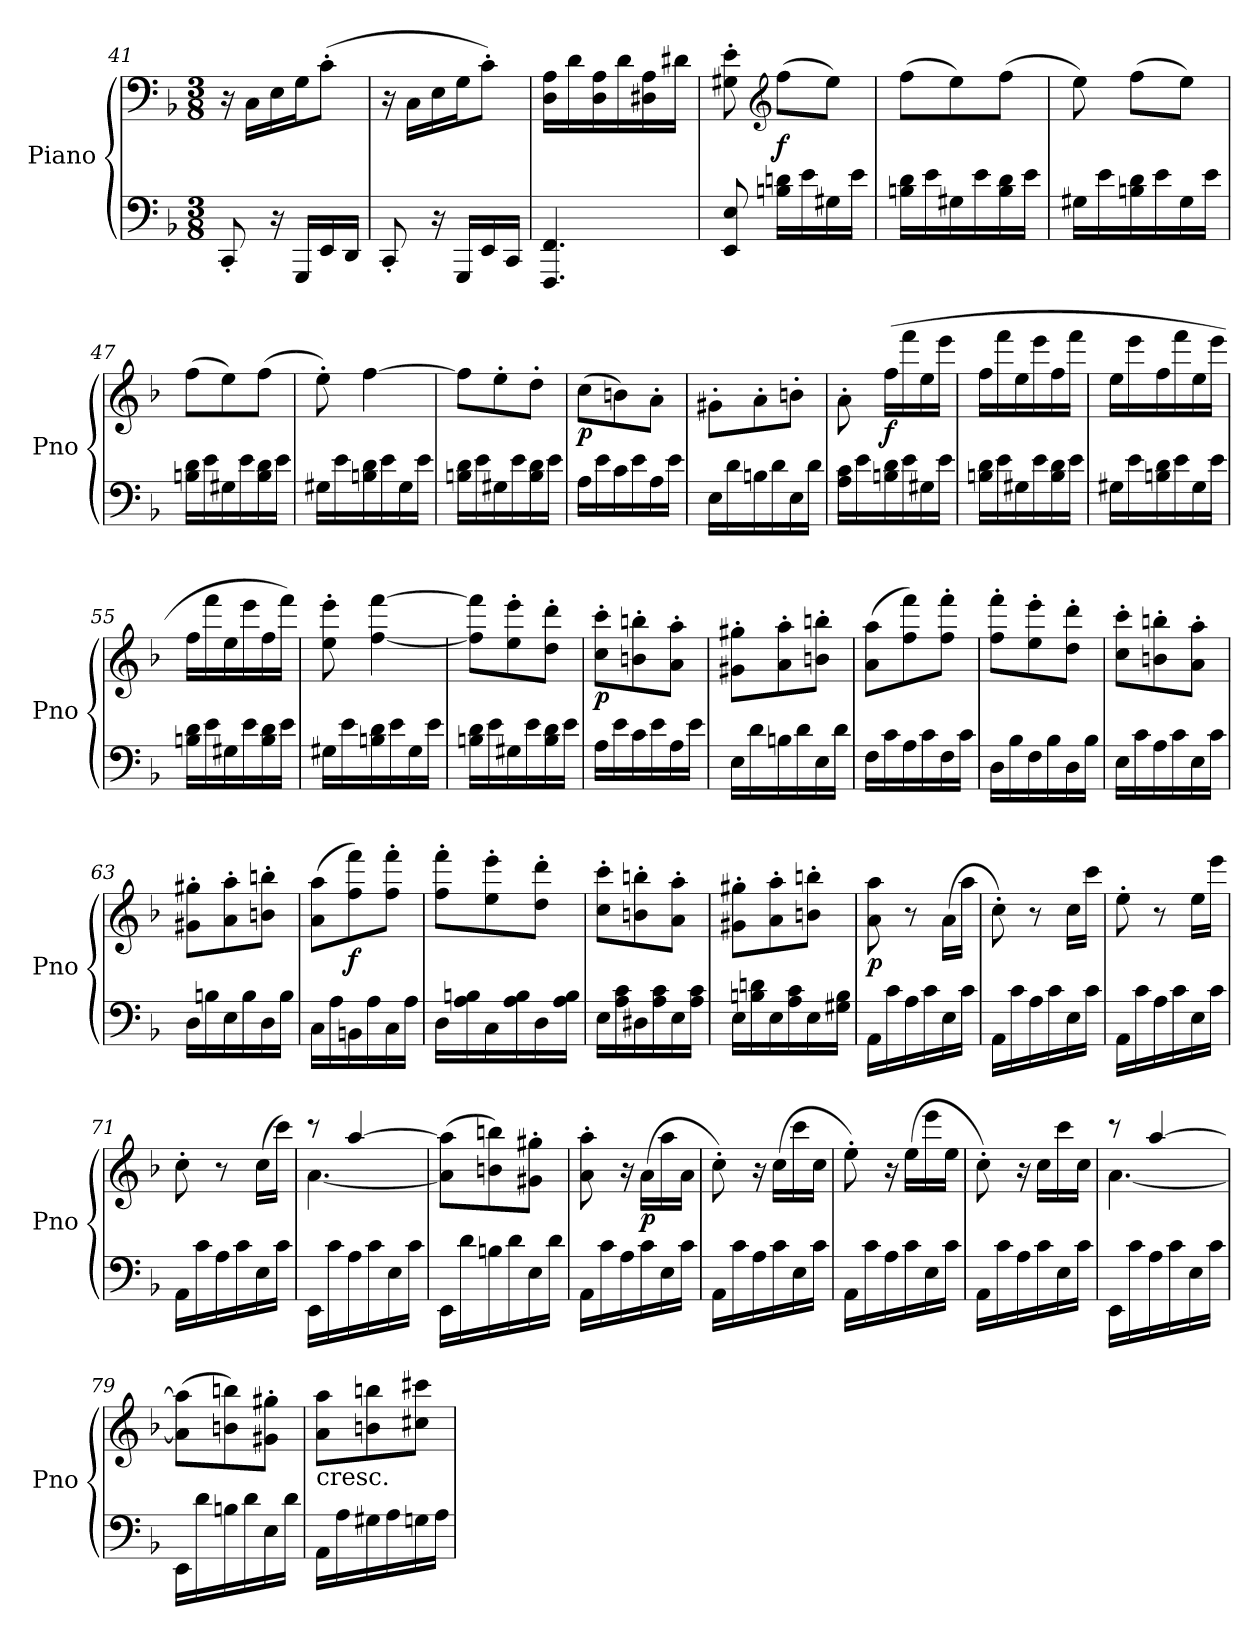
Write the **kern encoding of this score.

**kern	**kern	**dynam
*part1	*part1	*part1
*staff2	*staff1	*staff1/2
*I"Piano	*	*
*I'Pno	*	*
*clefF4	*clefF4	*
*k[b-]	*k[b-]	*
*d:	*d:	*
*M3/8	*M3/8	*
=41	=41	=41
8CC'/	16r	.
.	16C\LL	.
16r	16E\	.
16GGG/LL	16G\J	.
16EE/	(>8c'\J	.
16DD/JJ	.	.
=42	=42	=42
8CC'/	16r	.
.	16C\LL	.
16r	16E\	.
16GGG/LL	16G\J	.
16EE/	8c'\J)	.
16CC/JJ	.	.
!!LO:LB:g=z
=43	=43	=43
4.FFF/ 4.FF/	16D\ 16A\LL	.
.	16d\	.
.	16D\ 16A\	.
.	16d\	.
.	16D#X\ 16A\	.
.	16d#X\JJ	.
=44	=44	=44
8EE/ 8E/	8G#X\' 8e\'	.
*	*clefG2	*
!	!	!LO:DY:b
16Bn\ 16dn\LL	(>8ff\L	f
16e\	.	.
16G#X\	8ee\J)	.
16e\JJ	.	.
=45	=45	=45
16Bn\ 16d\LL	(>8ff\L	.
16e\	.	.
16G#X\	8ee\)	.
16e\	.	.
16B\ 16d\	(>8ff\J	.
16e\JJ	.	.
=46	=46	=46
16G#X\LL	8ee\)	.
16e\	.	.
16Bn\ 16d\	(>8ff\L	.
16e\	.	.
16G#\	8ee\J)	.
16e\JJ	.	.
=47	=47	=47
16Bn\ 16d\LL	(>8ff\L	.
16e\	.	.
16G#X\	8ee\)	.
16e\	.	.
16B\ 16d\	(>8ff\J	.
16e\JJ	.	.
=48	=48	=48
16G#X\LL	8ee'\)	.
16e\	.	.
16Bn\ 16d\	[4ff\	.
16e\	.	.
16G#\	.	.
16e\JJ	.	.
!!LO:LB:g=z
=49	=49	=49
16Bn\ 16d\LL	8ff\L]	.
16e\	.	.
16G#X\	8ee'\	.
16e\	.	.
16B\ 16d\	8dd'\J	.
16e\JJ	.	.
=50	=50	=50
!	!	!LO:DY:b
16A\LL	(>8cc\L	p
16e\	.	.
16c\	8bn\)	.
16e\	.	.
16A\	8a'\J	.
16e\JJ	.	.
=51	=51	=51
16E\LL	8g#X'\L	.
16d\	.	.
16Bn\	8a'\	.
16d\	.	.
16E\	8bn'\J	.
16d\JJ	.	.
=52	=52	=52
16A\ 16c\LL	8a'\	.
16e\	.	.
!	!	!LO:DY:b
16Bn\ 16d\	(>16ff\LL	f
16e\	16fff\	.
16G#X\	16ee\	.
16e\JJ	16eee\JJ	.
=53	=53	=53
16Bn\ 16d\LL	16ff\LL	.
16e\	16fff\	.
16G#X\	16ee\	.
16e\	16eee\	.
16B\ 16d\	16ff\	.
16e\JJ	16fff\JJ	.
=54	=54	=54
16G#X\LL	16ee\LL	.
16e\	16eee\	.
16Bn\ 16d\	16ff\	.
16e\	16fff\	.
16G#\	16ee\	.
16e\JJ	16eee\JJ	.
!!LO:LB:g=z
=55	=55	=55
16Bn\ 16d\LL	16ff\LL	.
16e\	16fff\	.
16G#X\	16ee\	.
16e\	16eee\	.
16B\ 16d\	16ff\	.
16e\JJ	16fff\JJ)	.
=56	=56	=56
16G#X\LL	8ee\' 8eee\'	.
16e\	.	.
16Bn\ 16d\	[4ff\ [4fff\	.
16e\	.	.
16G#\	.	.
16e\JJ	.	.
=57	=57	=57
16Bn\ 16d\LL	8ff\] 8fff\]L	.
16e\	.	.
16G#X\	8ee\' 8eee\'	.
16e\	.	.
16B\ 16d\	8dd\' 8ddd\'J	.
16e\JJ	.	.
=58	=58	=58
!	!	!LO:DY:b
16A\LL	8cc\' 8ccc\'L	p
16e\	.	.
16c\	8bn\' 8bbn\'	.
16e\	.	.
16A\	8a\' 8aa\'J	.
16e\JJ	.	.
=59	=59	=59
16E\LL	8g#X\' 8gg#X\'L	.
16d\	.	.
16Bn\	8a\' 8aa\'	.
16d\	.	.
16E\	8bn\' 8bbn\'J	.
16d\JJ	.	.
=60	=60	=60
16F\LL	(>8a\ 8aa\L	.
16c\	.	.
16A\	8ff\ 8fff\)	.
16c\	.	.
16F\	8ff\' 8fff\'J	.
16c\JJ	.	.
!!LO:LB:g=z
=61	=61	=61
16D\LL	8ff\' 8fff\'L	.
16B-\	.	.
16F\	8ee\' 8eee\'	.
16B-\	.	.
16D\	8dd\' 8ddd\'J	.
16B-\JJ	.	.
=62	=62	=62
16E\LL	8cc\' 8ccc\'L	.
16c\	.	.
16A\	8bn\' 8bbn\'	.
16c\	.	.
16E\	8a\' 8aa\'J	.
16c\JJ	.	.
=63	=63	=63
16D\LL	8g#X\' 8gg#X\'L	.
16Bn\	.	.
16E\	8a\' 8aa\'	.
16B\	.	.
16D\	8bn\' 8bbn\'J	.
16B\JJ	.	.
=64	=64	=64
16C\LL	(>8a\ 8aa\L	.
16A\	.	.
!	!	!LO:DY:b
16BBn\	8ff\ 8fff\)	f
16A\	.	.
16C\	8ff\' 8fff\'J	.
16A\JJ	.	.
=65	=65	=65
16D\LL	8ff\' 8fff\'L	.
16A\ 16Bn\	.	.
16C\	8ee\' 8eee\'	.
16A\ 16B\	.	.
16D\	8dd\' 8ddd\'J	.
16A\ 16B\JJ	.	.
=66	=66	=66
16E\LL	8cc\' 8ccc\'L	.
16A\ 16c\	.	.
16D#X\	8bn\' 8bbn\'	.
16A\ 16c\	.	.
16E\	8a\' 8aa\'J	.
16A\ 16c\JJ	.	.
!!LO:PB:g=z
=67	=67	=67
16E\LL	8g#X\' 8gg#X\'L	.
16Bn\ 16dn\	.	.
16E\	8a\' 8aa\'	.
16A\ 16c\	.	.
16E\	8bn\' 8bbn\'J	.
16G#X\ 16B\JJ	.	.
=68	=68	=68
!	!	!LO:DY:b
16AA\LL	8a\ 8aa\	p
16c\	.	.
16A\	8r	.
16c\	.	.
16E\	(>16a\LL	.
16c\JJ	16aa\JJ	.
=69	=69	=69
16AA\LL	8cc'\)	.
16c\	.	.
16A\	8r	.
16c\	.	.
16E\	16cc\LL	.
16c\JJ	16ccc\JJ	.
=70	=70	=70
16AA\LL	8ee'\	.
16c\	.	.
16A\	8r	.
16c\	.	.
16E\	16ee\LL	.
16c\JJ	16eee\JJ	.
=71	=71	=71
16AA\LL	8cc'\	.
16c\	.	.
16A\	8r	.
16c\	.	.
16E\	(>16cc\LL	.
16c\JJ	16ccc\JJ)	.
=72	=72	=72
*	*^	*
16EE\LL	8r	[4.a\	.
16c\	.	.	.
16A\	[4aa/	.	.
16c\	.	.	.
16E\	.	.	.
16c\JJ	.	.	.
*	*v	*v	*
=73	=73	=73
16EE\LL	(>8a\] 8aa\]L	.
16d\	.	.
16Bn\	8bn\ 8bbn\)	.
16d\	.	.
16E\	8g#X\' 8gg#X\'J	.
16d\JJ	.	.
!!LO:LB:g=z
=74	=74	=74
16AA\LL	8a\' 8aa\'	.
16c\	.	.
16A\	16r	.
!	!	!LO:DY:b
16c\	(>16a\LL	p
16E\	16aa\	.
16c\JJ	16a\JJ	.
=75	=75	=75
16AA\LL	8cc'\)	.
16c\	.	.
16A\	16r	.
16c\	(>16cc\LL	.
16E\	16ccc\	.
16c\JJ	16cc\JJ	.
=76	=76	=76
16AA\LL	8ee'\)	.
16c\	.	.
16A\	16r	.
16c\	(>16ee\LL	.
16E\	16eee\	.
16c\JJ	16ee\JJ	.
=77	=77	=77
16AA\LL	8cc'\)	.
16c\	.	.
16A\	16r	.
16c\	16cc\LL	.
16E\	16ccc\	.
16c\JJ	16cc\JJ	.
=78	=78	=78
*	*^	*
16EE\LL	8r	[4.a\	.
16c\	.	.	.
16A\	[4aa/	.	.
16c\	.	.	.
16E\	.	.	.
16c\JJ	.	.	.
*	*v	*v	*
=79	=79	=79
16EE\LL	(>8a\] 8aa\]L	.
16d\	.	.
16Bn\	8bn\ 8bbn\)	.
16d\	.	.
16E\	8g#X\' 8gg#X\'J	.
16d\JJ	.	.
=80	=80	=80
!	!LO:TX:b:t=cresc.	!
16AA\LL	8a\ 8aa\L	.
16A\	.	.
16G#X\	8bn\ 8bbn\	.
16A\	.	.
16Gn\	8cc#X\ 8ccc#X\J	.
16A\JJ	.	.
=	=	=
*-	*-	*-
